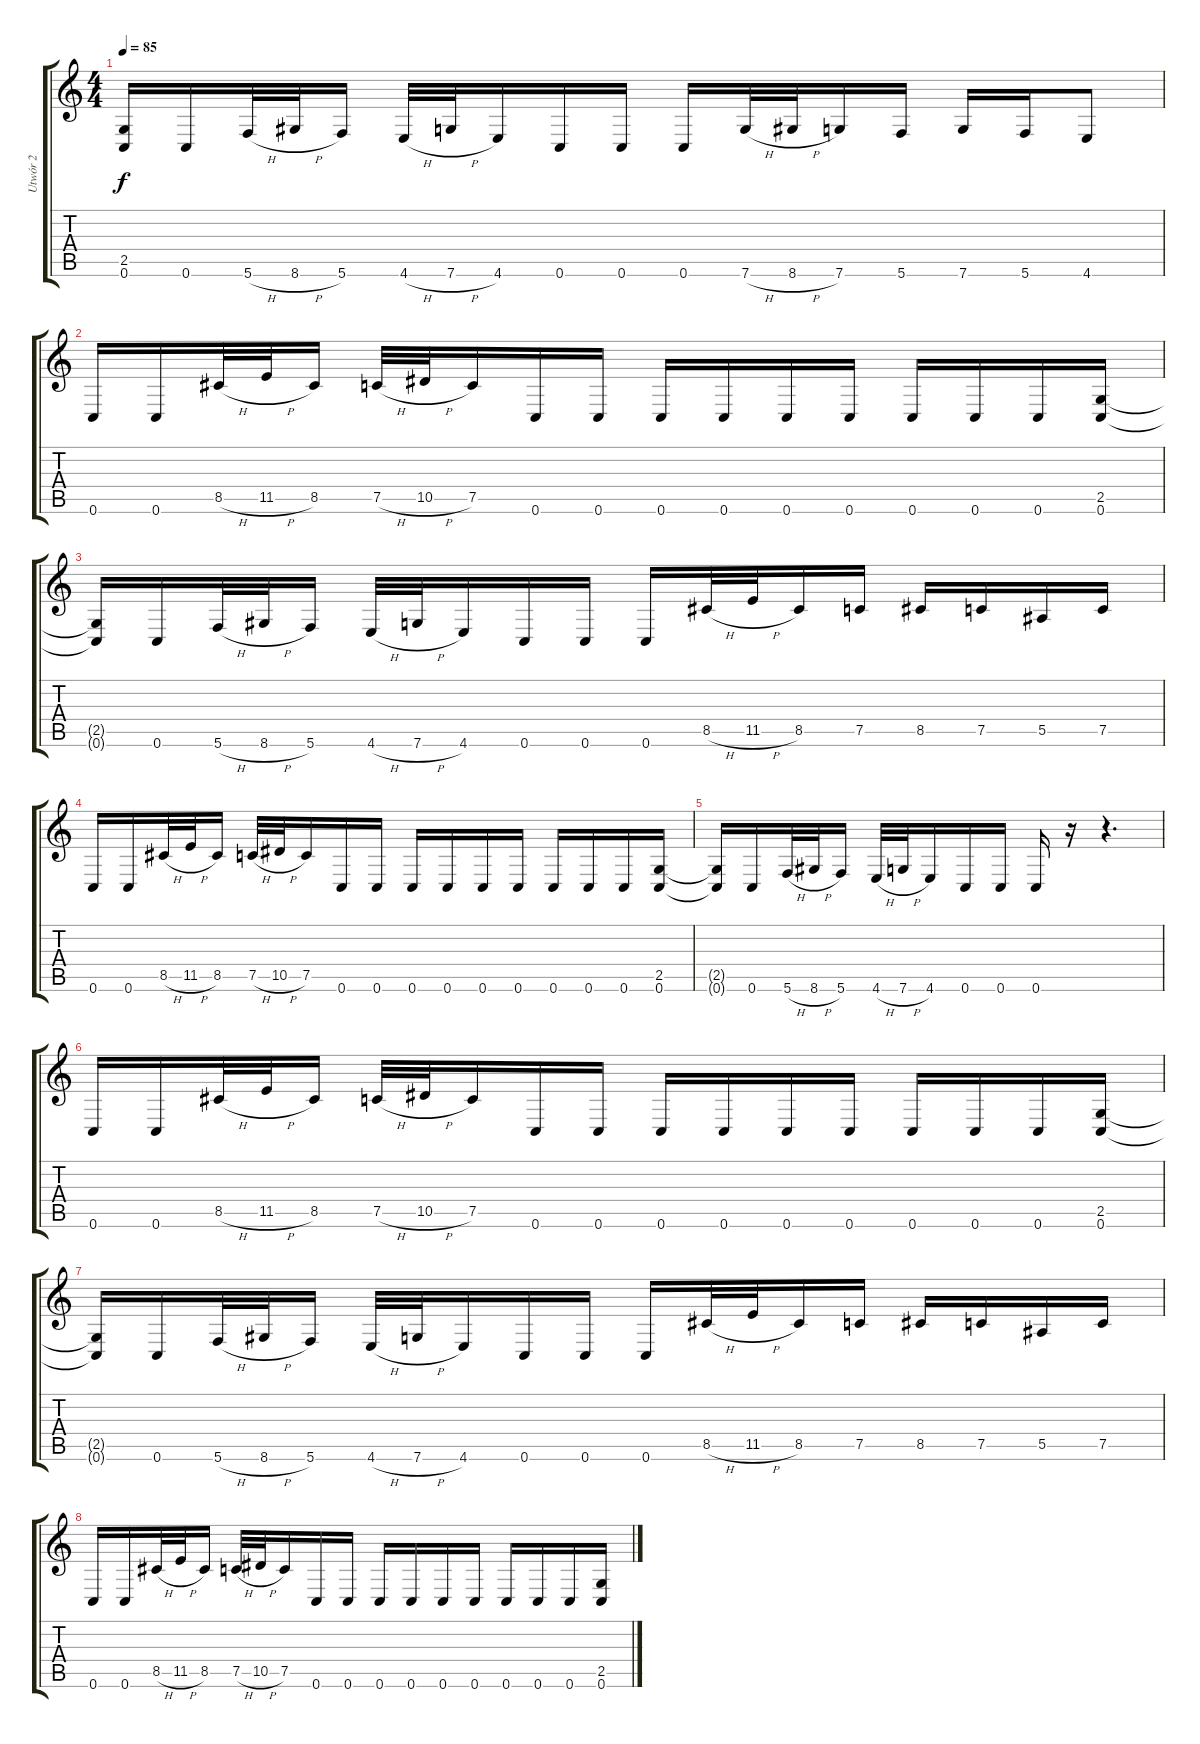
\track ("Utwór 2" "Utwór 2") {instrument distortionguitar}
\staff {score tabs}
\tuning (C4 G3 Eb3 Bb2 F2 C2) {hide}
\ts (4 4)
\tempo 85
\clef g2
\ks c
(2.5{t} 0.6{t}).16{dy f} 0.6.16 5.6{h}.32 8.6{h}.32 5.6.16 4.6{h}.32 7.6{h}.32 4.6.16 0.6.16 0.6.16 0.6.16 7.6{h}.32 8.6{h}.32 7.6.16 5.6.16 7.6.16 5.6.16 4.6.8 |
0.6.16 0.6.16 8.5{h}.32 11.5{h}.32 8.5.16 7.5{h}.32 10.5{h}.32 7.5.16 0.6.16 0.6.16 0.6.16 0.6.16 0.6.16 0.6.16 0.6.16 0.6.16 0.6.16 (2.5 0.6).16 |
(2.5{t} 0.6{t}).16 0.6.16 5.6{h}.32 8.6{h}.32 5.6.16 4.6{h}.32 7.6{h}.32 4.6.16 0.6.16 0.6.16 0.6.16 8.5{h}.32 11.5{h}.32 8.5.16 7.5.16 8.5.16 7.5.16 5.5.16 7.5.16 |
0.6.16 0.6.16 8.5{h}.32 11.5{h}.32 8.5.16 7.5{h}.32 10.5{h}.32 7.5.16 0.6.16 0.6.16 0.6.16 0.6.16 0.6.16 0.6.16 0.6.16 0.6.16 0.6.16 (2.5 0.6).16 |
(2.5{t} 0.6{t}).16 0.6.16 5.6{h}.32 8.6{h}.32 5.6.16 4.6{h}.32 7.6{h}.32 4.6.16 0.6.16 0.6.16 0.6.16 r.16 r.4{d} |
0.6.16 0.6.16 8.5{h}.32 11.5{h}.32 8.5.16 7.5{h}.32 10.5{h}.32 7.5.16 0.6.16 0.6.16 0.6.16 0.6.16 0.6.16 0.6.16 0.6.16 0.6.16 0.6.16 (2.5 0.6).16 |
(2.5{t} 0.6{t}).16 0.6.16 5.6{h}.32 8.6{h}.32 5.6.16 4.6{h}.32 7.6{h}.32 4.6.16 0.6.16 0.6.16 0.6.16 8.5{h}.32 11.5{h}.32 8.5.16 7.5.16 8.5.16 7.5.16 5.5.16 7.5.16 |
0.6.16 0.6.16 8.5{h}.32 11.5{h}.32 8.5.16 7.5{h}.32 10.5{h}.32 7.5.16 0.6.16 0.6.16 0.6.16 0.6.16 0.6.16 0.6.16 0.6.16 0.6.16 0.6.16 (2.5 0.6).16
